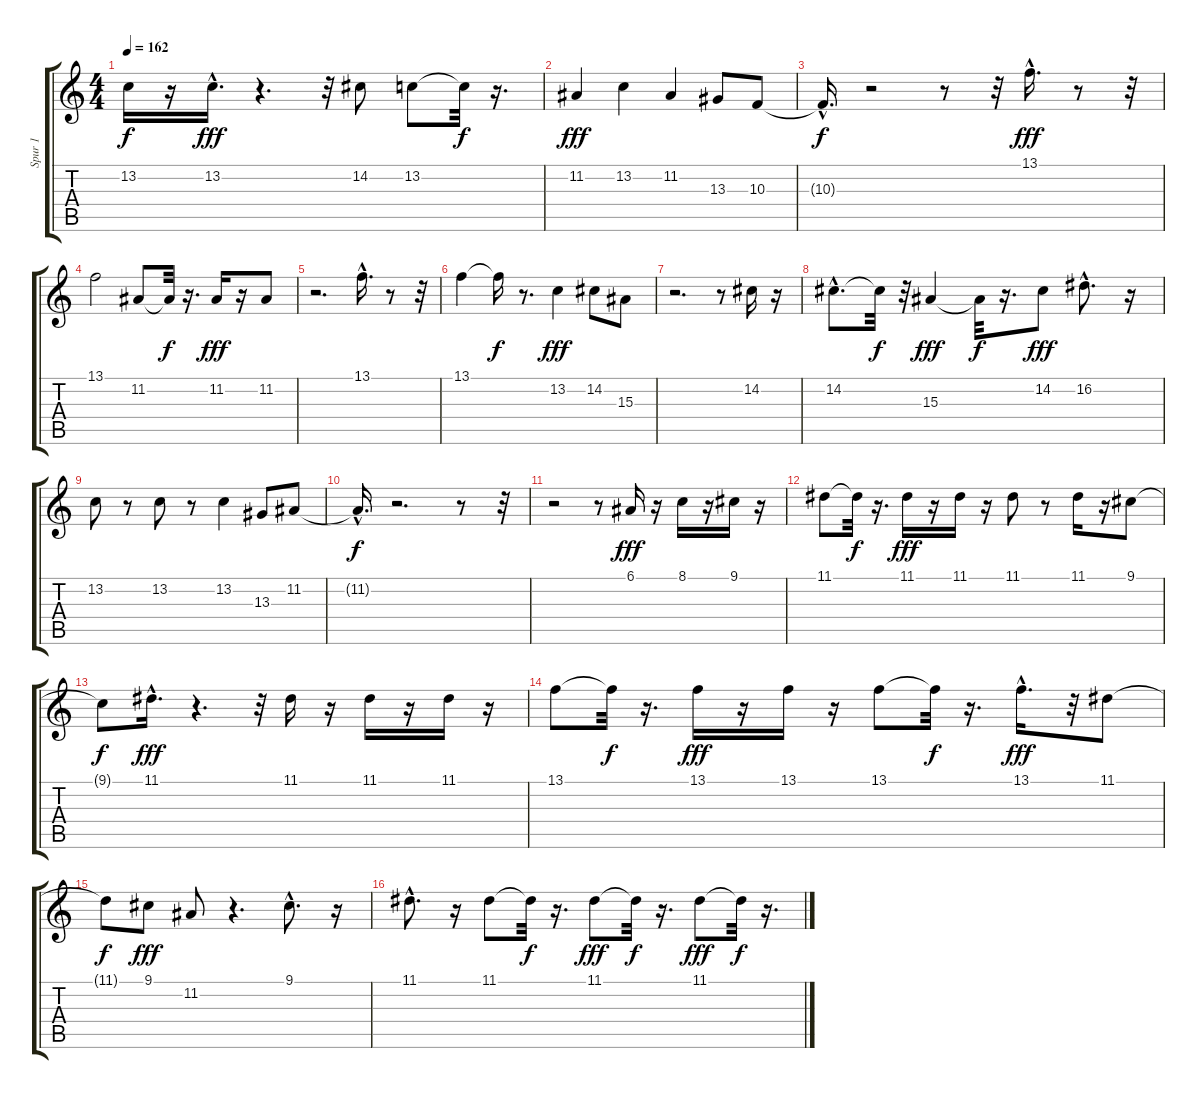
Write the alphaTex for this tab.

\track ("Spur 1" "Spur 1") {instrument recorder}
\staff {score tabs}
\tuning (E4 B3 G3 D3 A2 E2) {hide}
\ts (4 4)
\tempo 162
\clef g2
\ks c
13.2{t}.16{dy f} r.16 13.2{hac}.16{d dy fff} r.4{d} r.32 14.2.8 13.2.8 13.2{t}.32{dy f} r.16{d} |
11.2.4{dy fff} 13.2.4 11.2.4 13.3.8 10.3.8 |
10.3{hac t}.16{d dy f} r.2 r.8 r.32 13.1{hac}.16{d dy fff} r.8 r.32 |
13.1.2 11.2.8 11.2{t}.32{dy f} r.16{d} 11.2.16{dy fff} r.16 11.2.8 |
r.2{d} 13.1{hac}.16{d} r.8 r.32 |
13.1.4 13.1{t}.16{dy f} r.8{d} 13.2.4{dy fff} 14.2.8 15.3.8 |
r.2{d} r.8 14.2.16 r.16 |
14.2{hac}.8{d} 14.2{t}.32{dy f} r.32 15.3.4{dy fff} 15.3{t}.32{dy f} r.16{d} 14.2.8{dy fff} 16.2{hac}.8{d} r.16 |
13.2.8 r.8 13.2.8 r.8 13.2.4 13.3.8 11.2.8 |
11.2{hac t}.16{d dy f} r.2{d} r.8 r.32 |
r.2 r.8 6.1.16{dy fff} r.16 8.1.16 r.16 9.1.16 r.16 |
11.1.8 11.1{t}.32{dy f} r.16{d} 11.1.16{dy fff} r.16 11.1.16 r.16 11.1.8 r.8 11.1.16 r.16 9.1.8 |
9.1{t}.8{dy f} 11.1{hac}.16{d dy fff} r.4{d} r.32 11.1.16 r.16 11.1.16 r.16 11.1.16 r.16 |
13.1.8 13.1{t}.32{dy f} r.16{d} 13.1.16{dy fff} r.16 13.1.16 r.16 13.1.8 13.1{t}.32{dy f} r.16{d} 13.1{hac}.16{d dy fff} r.32 11.1.8 |
11.1{t}.8{dy f} 9.1.8{dy fff} 11.2.8 r.4{d} 9.1{hac}.8{d} r.16 |
11.1{hac}.8{d} r.16 11.1.8 11.1{t}.32{dy f} r.16{d} 11.1.8{dy fff} 11.1{t}.32{dy f} r.16{d} 11.1.8{dy fff} 11.1{t}.32{dy f} r.16{d}
